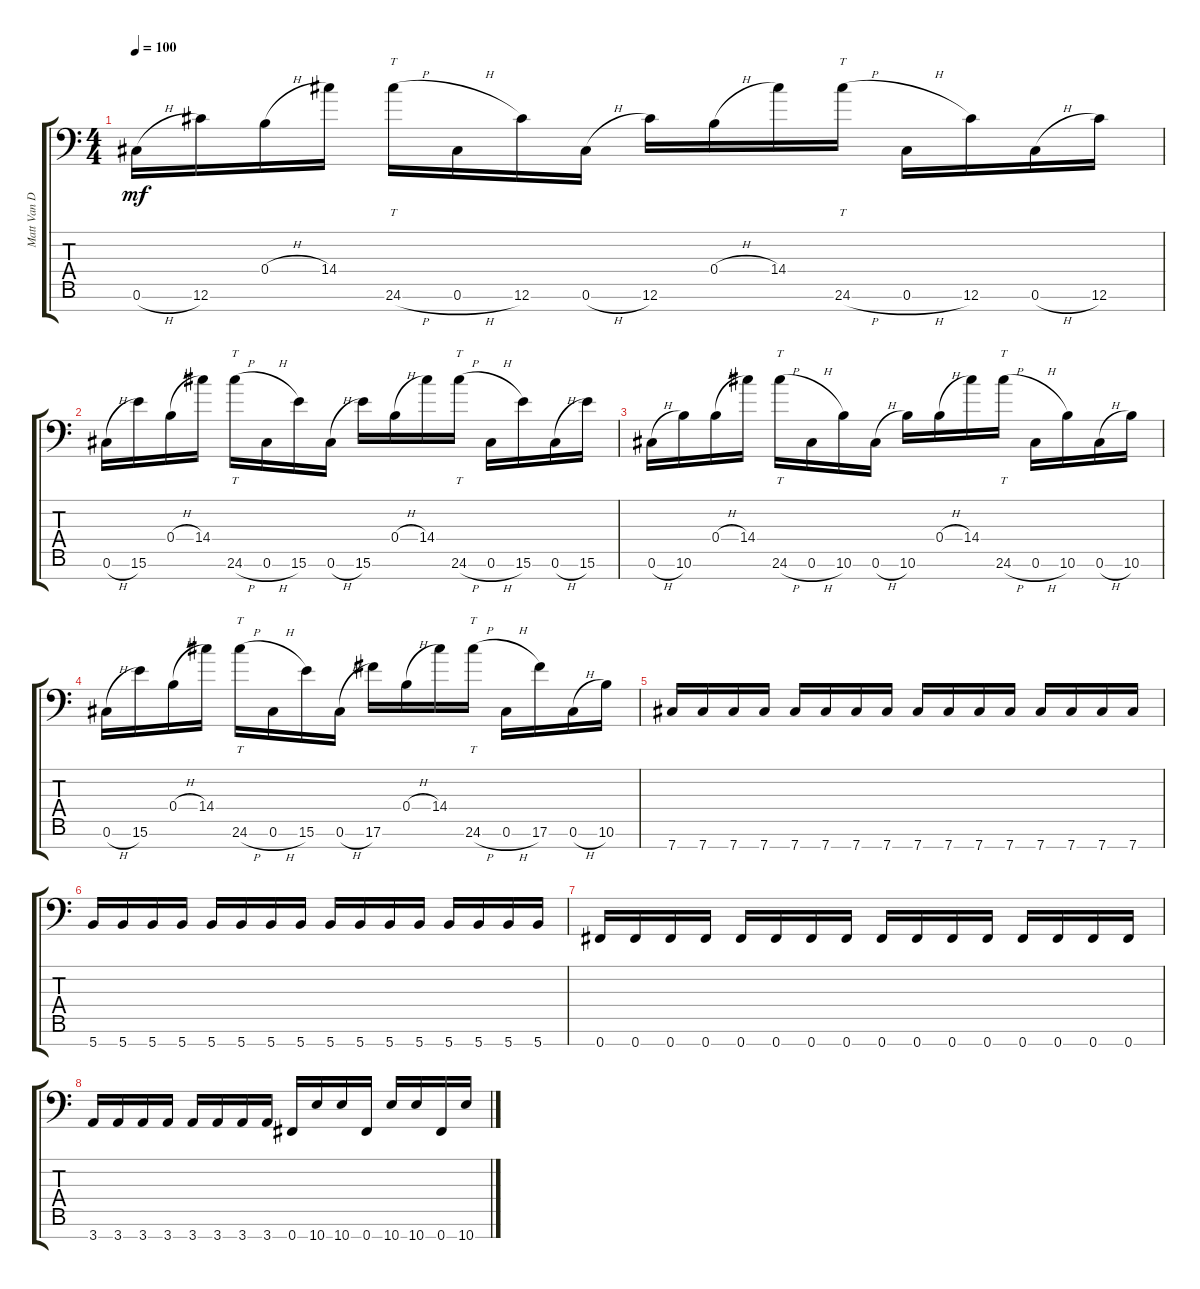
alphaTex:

\track ("Matt Van Duppen" "Matt Van D") {instrument distortionguitar}
\staff {score tabs}
\tuning (Db4 Ab3 E3 B2 Gb2 Db2 Gb1) {hide}
\ts (4 4)
\tempo 100
\clef f4
\ks c
0.6{h}.16{dy mf} 12.6.16 0.4{h}.16 14.4.16 24.6{h}.16{tt} 0.6{h}.16 12.6.16 0.6{h}.16 12.6.16 0.4{h}.16 14.4.16 24.6{h}.16{tt} 0.6{h}.16 12.6.16 0.6{h}.16 12.6.16 |
0.6{h}.16 15.6.16 0.4{h}.16 14.4.16 24.6{h}.16{tt} 0.6{h}.16 15.6.16 0.6{h}.16 15.6.16 0.4{h}.16 14.4.16 24.6{h}.16{tt} 0.6{h}.16 15.6.16 0.6{h}.16 15.6.16 |
0.6{h}.16 10.6.16 0.4{h}.16 14.4.16 24.6{h}.16{tt} 0.6{h}.16 10.6.16 0.6{h}.16 10.6.16 0.4{h}.16 14.4.16 24.6{h}.16{tt} 0.6{h}.16 10.6.16 0.6{h}.16 10.6.16 |
0.6{h}.16 15.6.16 0.4{h}.16 14.4.16 24.6{h}.16{tt} 0.6{h}.16 15.6.16 0.6{h}.16 17.6.16 0.4{h}.16 14.4.16 24.6{h}.16{tt} 0.6{h}.16 17.6.16 0.6{h}.16 10.6.16 |
7.7.16 7.7.16 7.7.16 7.7.16 7.7.16 7.7.16 7.7.16 7.7.16 7.7.16 7.7.16 7.7.16 7.7.16 7.7.16 7.7.16 7.7.16 7.7.16 |
5.7.16 5.7.16 5.7.16 5.7.16 5.7.16 5.7.16 5.7.16 5.7.16 5.7.16 5.7.16 5.7.16 5.7.16 5.7.16 5.7.16 5.7.16 5.7.16 |
0.7.16 0.7.16 0.7.16 0.7.16 0.7.16 0.7.16 0.7.16 0.7.16 0.7.16 0.7.16 0.7.16 0.7.16 0.7.16 0.7.16 0.7.16 0.7.16 |
3.7.16 3.7.16 3.7.16 3.7.16 3.7.16 3.7.16 3.7.16 3.7.16 0.7.16 10.7.16 10.7.16 0.7.16 10.7.16 10.7.16 0.7.16 10.7.16
